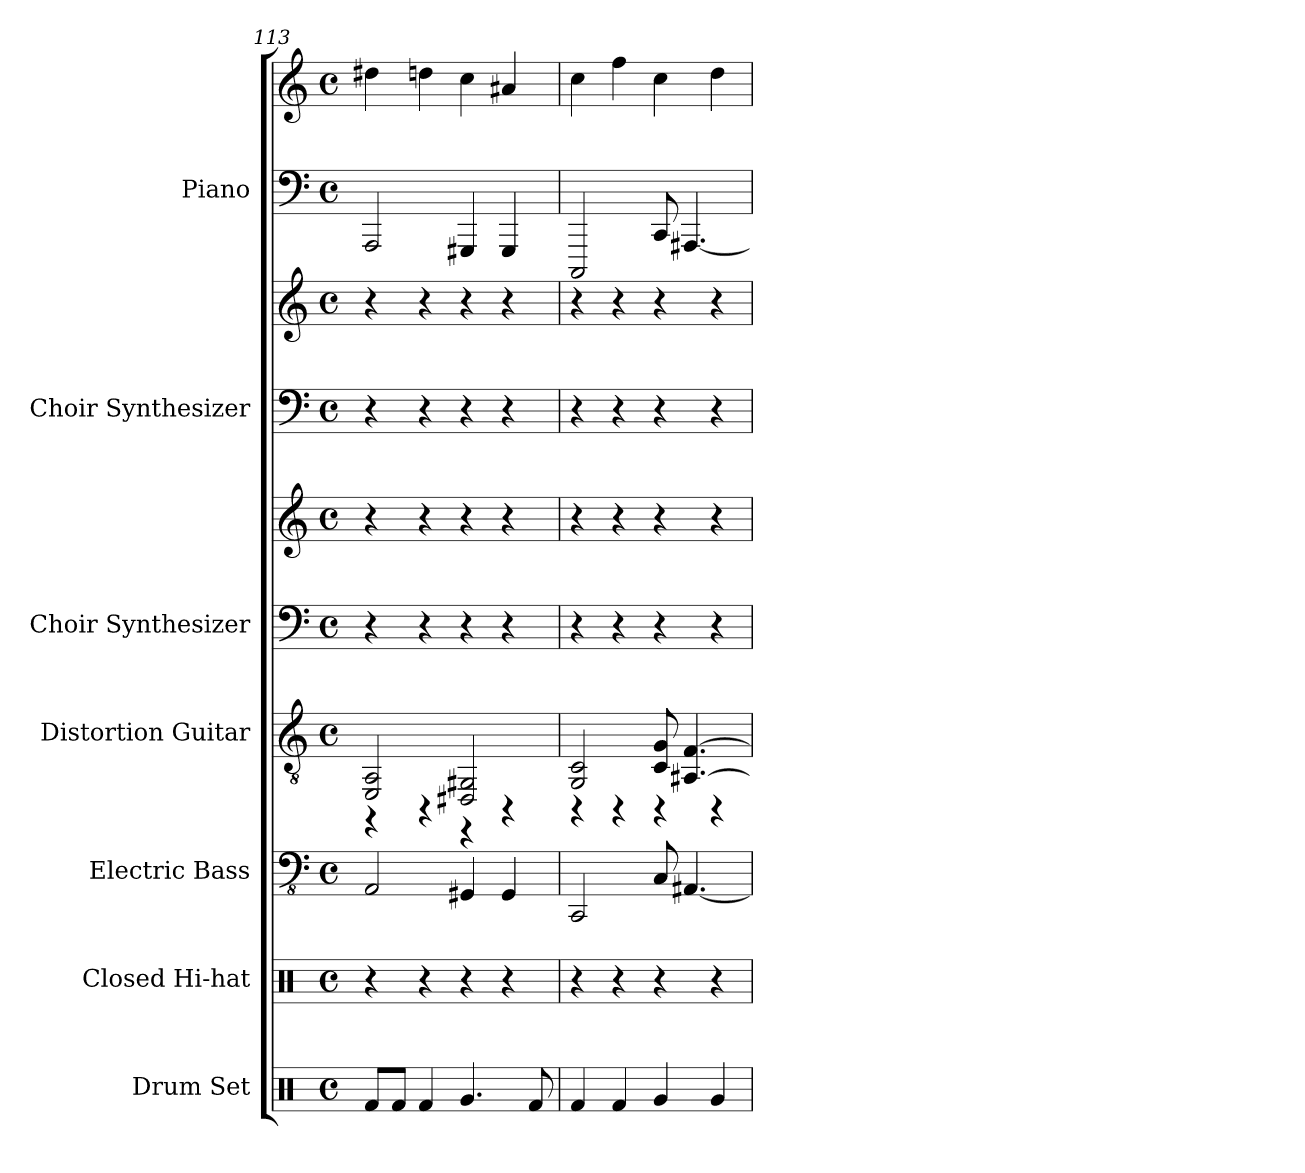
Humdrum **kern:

**kern	**kern	**kern	**kern	**kern	**kern	**kern	**kern	**kern	**kern
*part7	*part6	*part5	*part4	*part3	*part3	*part2	*part2	*part1	*part1
*staff10	*staff9	*staff8	*staff7	*staff6	*staff5	*staff4	*staff3	*staff2	*staff1
*I"Drum Set	*I"Closed Hi-hat	*I"Electric Bass	*I"Distortion Guitar	*I"Choir Synthesizer	*	*I"Choir Synthesizer	*	*I"Piano	*
*I'Drums	*I'Cl HH	*I'El. B.	*I'Dist. Guit.	*I'Synth.	*	*I'Synth.	*	*I'Pno.	*
*clefX	*clefX	*clefFv4	*clefGv2	*clefF4	*clefG2	*clefF4	*clefG2	*clefF4	*clefG2
*k[]	*k[]	*k[]	*k[]	*k[]	*k[]	*k[]	*k[]	*k[]	*k[]
*M4/4	*M4/4	*M4/4	*M4/4	*M4/4	*M4/4	*M4/4	*M4/4	*M4/4	*M4/4
*met(c)	*met(c)	*met(c)	*met(c)	*met(c)	*met(c)	*met(c)	*met(c)	*met(c)	*met(c)
=113	=113	=113	=113	=113	=113	=113	=113	=113	=113
*	*	*	*^	*	*	*	*	*	*
8RfL	4r	2AAA	2EE 2AA	4r	4r	4r	4r	4r	2AAA	4dd#X
8RfJ	.	.	.	.	.	.	.	.	.	.
4Rf	4r	.	.	4r	4r	4r	4r	4r	.	4ddn
4.Rg	4r	4GGG#X	2DD#X 2GG#X	4r	4r	4r	4r	4r	4GGG#X	4cc
.	4r	4GGG#	.	4r	4r	4r	4r	4r	4GGG#	4a#X
8Rf	.	.	.	.	.	.	.	.	.	.
=114	=114	=114	=114	=114	=114	=114	=114	=114	=114	=114
4Rf	4r	2CCC	2GG 2C	4r	4r	4r	4r	4r	2CCC	4cc
4Rf	4r	.	.	4r	4r	4r	4r	4r	.	4ff
4Rg	4r	8CC	8C 8G	4r	4r	4r	4r	4r	8CC	4cc
.	.	[4.AAA#X	[4.AA#X [4.F	.	.	.	.	.	[4.AAA#X	.
4Rg	4r	.	.	4r	4r	4r	4r	4r	.	4dd
*	*	*	*v	*v	*	*	*	*	*	*
=	=	=	=	=	=	=	=	=	=
*-	*-	*-	*-	*-	*-	*-	*-	*-	*-
